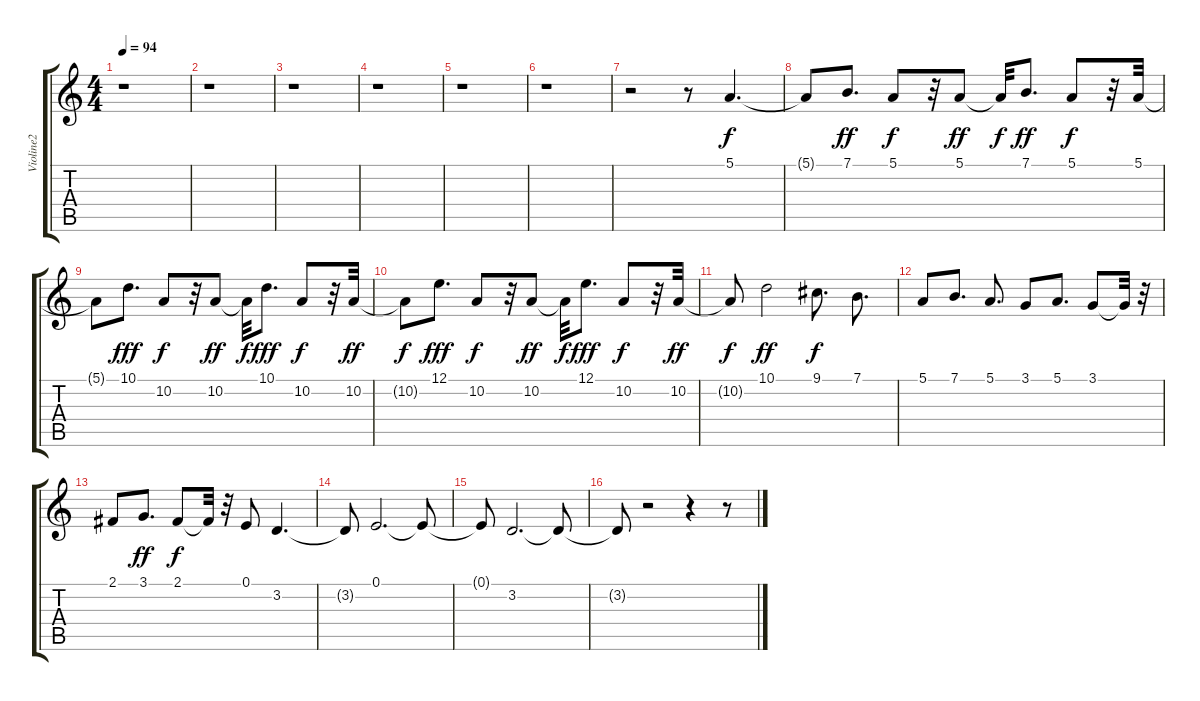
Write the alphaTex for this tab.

\track ("Violine2" "Violine2") {instrument violin}
\staff {score tabs}
\tuning (E4 B3 G3 D3 A2 E2) {hide}
\ts (4 4)
\tempo 94
\clef g2
\ks c
r.1{dy f} |
r.1 |
r.1 |
r.1 |
r.1 |
r.1 |
r.2 r.8 5.1.4{d} |
5.1{t}.8 7.1.8{d dy ff} 5.1.8{dy f} r.32 5.1.8{dy ff} 5.1{t}.32{dy f} 7.1.8{d dy ff} 5.1.8{dy f} r.32 5.1.32 |
5.1{t}.8 10.1.8{d dy fff} 10.2.8{dy f} r.32 10.2.8{dy ff} 10.2{t}.32{dy f} 10.1.8{d dy fff} 10.2.8{dy f} r.32 10.2.32{dy ff} |
10.2{t}.8{dy f} 12.1.8{d dy fff} 10.2.8{dy f} r.32 10.2.8{dy ff} 10.2{t}.32{dy f} 12.1.8{d dy fff} 10.2.8{dy f} r.32 10.2.32{dy ff} |
10.2{t}.8{dy f} 10.1.2{dy ff} 9.1.8{d dy f} 7.1.8{d} |
5.1.8 7.1.8{d} 5.1.8{d} 3.1.8 5.1.8{d} 3.1.8 3.1{t}.32 r.32 |
2.1.8 3.1.8{d dy ff} 2.1.8{dy f} 2.1{t}.32 r.32 0.1.8 3.2.4{d} |
3.2{t}.8 0.1.2{d} 0.1{t}.8 |
0.1{t}.8 3.2.2{d} 3.2{t}.8 |
3.2{t}.8 r.2 r.4 r.8
